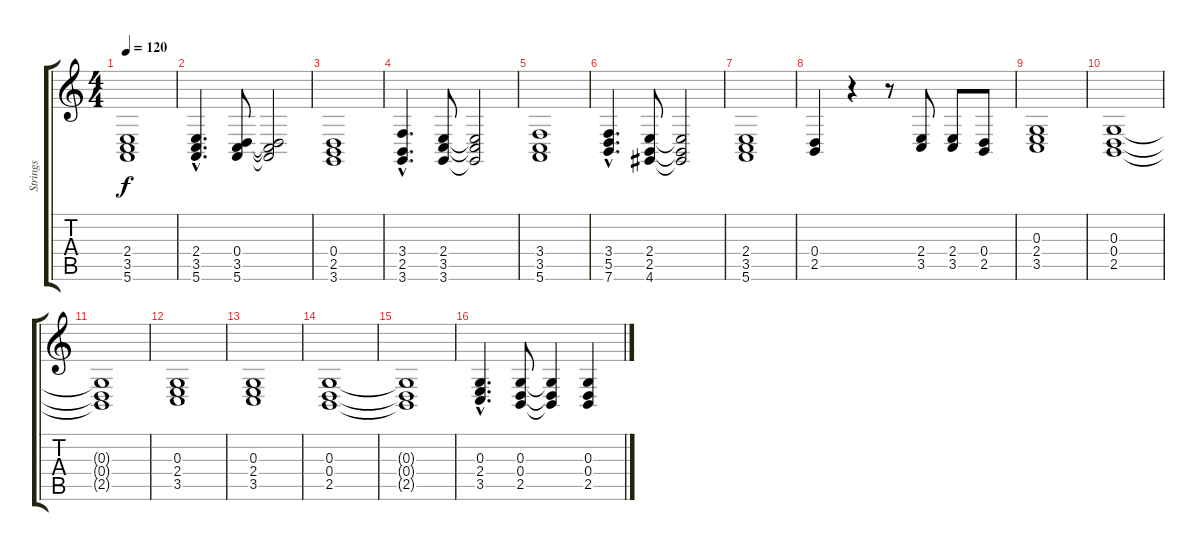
\track ("Strings" "Strings") {instrument stringensemble2}
\staff {score tabs}
\tuning (E4 B3 G3 D3 A2 E2) {hide}
\ts (4 4)
\tempo 120
\clef g2
\ks c
(2.4 3.5 5.6).1{dy f} |
(2.4{hac} 3.5{hac} 5.6{hac}).4{d} (0.4 3.5 5.6).8 (0.4{t} 3.5{t} 5.6{t}).2 |
(0.4 2.5 3.6).1 |
(3.4{hac} 2.5{hac} 3.6{hac}).4{d} (2.4 3.5 3.6).8 (2.4{t} 3.5{t} 3.6{t}).2 |
(3.4 3.5 5.6).1 |
(3.4{hac} 5.5{hac} 7.6{hac}).4{d} (2.4 2.5 4.6).8 (2.4{t} 2.5{t} 4.6{t}).2 |
(2.4 3.5 5.6).1 |
(0.4 2.5).4 r.4 r.8 (2.4 3.5).8 (2.4 3.5).8 (0.4 2.5).8 |
(0.3 2.4 3.5).1 |
(0.3 0.4 2.5).1 |
(0.3{t} 0.4{t} 2.5{t}).1 |
(0.3 2.4 3.5).1 |
(0.3 2.4 3.5).1 |
(0.3 0.4 2.5).1 |
(0.3{t} 0.4{t} 2.5{t}).1 |
(0.3{hac} 2.4{hac} 3.5{hac}).4{d} (0.3 0.4 2.5).8 (0.3{t} 0.4{t} 2.5{t}).4 (0.3 0.4 2.5).4
